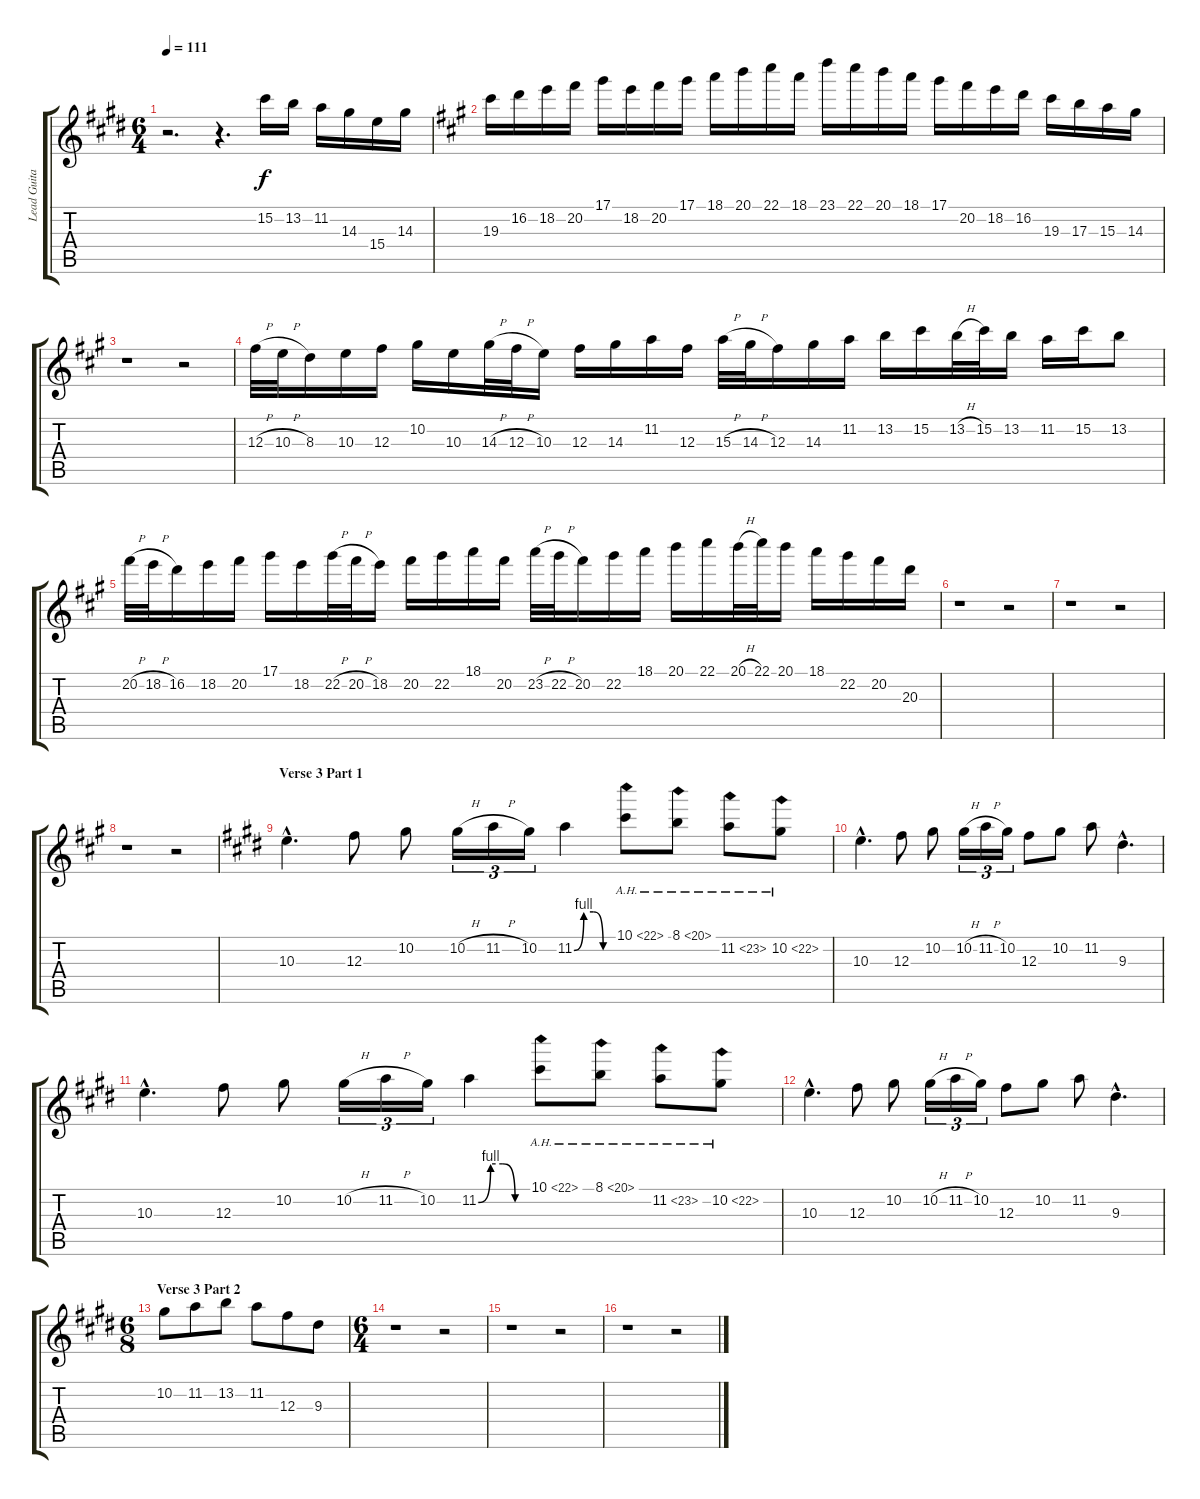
\track ("Lead Guitar 2" "Lead Guita") {instrument distortionguitar}
\staff {score tabs}
\tuning (Eb4 Bb3 Gb3 Db3 Ab2 Eb2) {hide}
\ts (6 4)
\tempo 111
\clef g2
\ks c#minor
r.2{d dy f} r.4{d} 15.2.16 13.2.16 11.2.16 14.3.16 15.4.16 14.3.16 |
\ks f#minor
19.3.16{volume 13} 16.2.16 18.2.16 20.2.16 17.1.16 18.2.16 20.2.16 17.1.16 18.1.16 20.1.16 22.1.16 18.1.16 23.1.16 22.1.16 20.1.16 18.1.16 17.1.16 20.2.16 18.2.16 16.2.16 19.3.16 17.3.16 15.3.16 14.3.16 |
r.1 r.2 |
12.3{h}.32 10.3{h}.32 8.3.16 10.3.16 12.3.16 10.2.16 10.3.16 14.3{h}.32 12.3{h}.32 10.3.16 12.3.16 14.3.16 11.2.16 12.3.16 15.3{h}.32 14.3{h}.32 12.3.16 14.3.16 11.2.16 13.2.16 15.2.16 13.2{h}.32 15.2.32 13.2.16 11.2.16 15.2.16 13.2.8 |
20.2{h}.32 18.2{h}.32 16.2.16 18.2.16 20.2.16 17.1.16 18.2.16 22.2{h}.32 20.2{h}.32 18.2.16 20.2.16 22.2.16 18.1.16 20.2.16 23.2{h}.32 22.2{h}.32 20.2.16 22.2.16 18.1.16 20.1.16 22.1.16 20.1{h}.32 22.1.32 20.1.16 18.1.16 22.2.16 20.2.16 20.3.16 |
r.1 r.2 |
r.1 r.2 |
r.1 r.2 |
\section ("" "Verse 3 Part 1")
\ks c#minor
10.3{hac}.4{d volume 16} 12.3.8 10.2.8 10.2{h}.16{tu (3 2)} 11.2{h}.16{tu (3 2)} 10.2.16{tu (3 2)} 11.2{be (custom 0 0 15 4 30 4 45 0 60 0)}.4 10.1{ah 12}.8 8.1{ah 12}.8 11.2{ah 12}.8 10.2{ah 12}.8 |
10.3{hac}.4{d} 12.3.8 10.2.8 10.2{h}.16{tu (3 2)} 11.2{h}.16{tu (3 2)} 10.2.16{tu (3 2)} 12.3.8 10.2.8 11.2.8 9.3{hac}.4{d} |
10.3{hac}.4{d volume 16} 12.3.8 10.2.8 10.2{h}.16{tu (3 2)} 11.2{h}.16{tu (3 2)} 10.2.16{tu (3 2)} 11.2{be (custom 0 0 15 4 30 4 45 0 60 0)}.4 10.1{ah 12}.8 8.1{ah 12}.8 11.2{ah 12}.8 10.2{ah 12}.8 |
10.3{hac}.4{d} 12.3.8 10.2.8 10.2{h}.16{tu (3 2)} 11.2{h}.16{tu (3 2)} 10.2.16{tu (3 2)} 12.3.8 10.2.8 11.2.8 9.3{hac}.4{d} |
\ts (6 8)
\section ("" "Verse 3 Part 2")
10.2.8 11.2.8 13.2.8 11.2.8 12.3.8 9.3.8 |
\ts (6 4)
r.1 r.2 |
r.1 r.2 |
r.1 r.2
